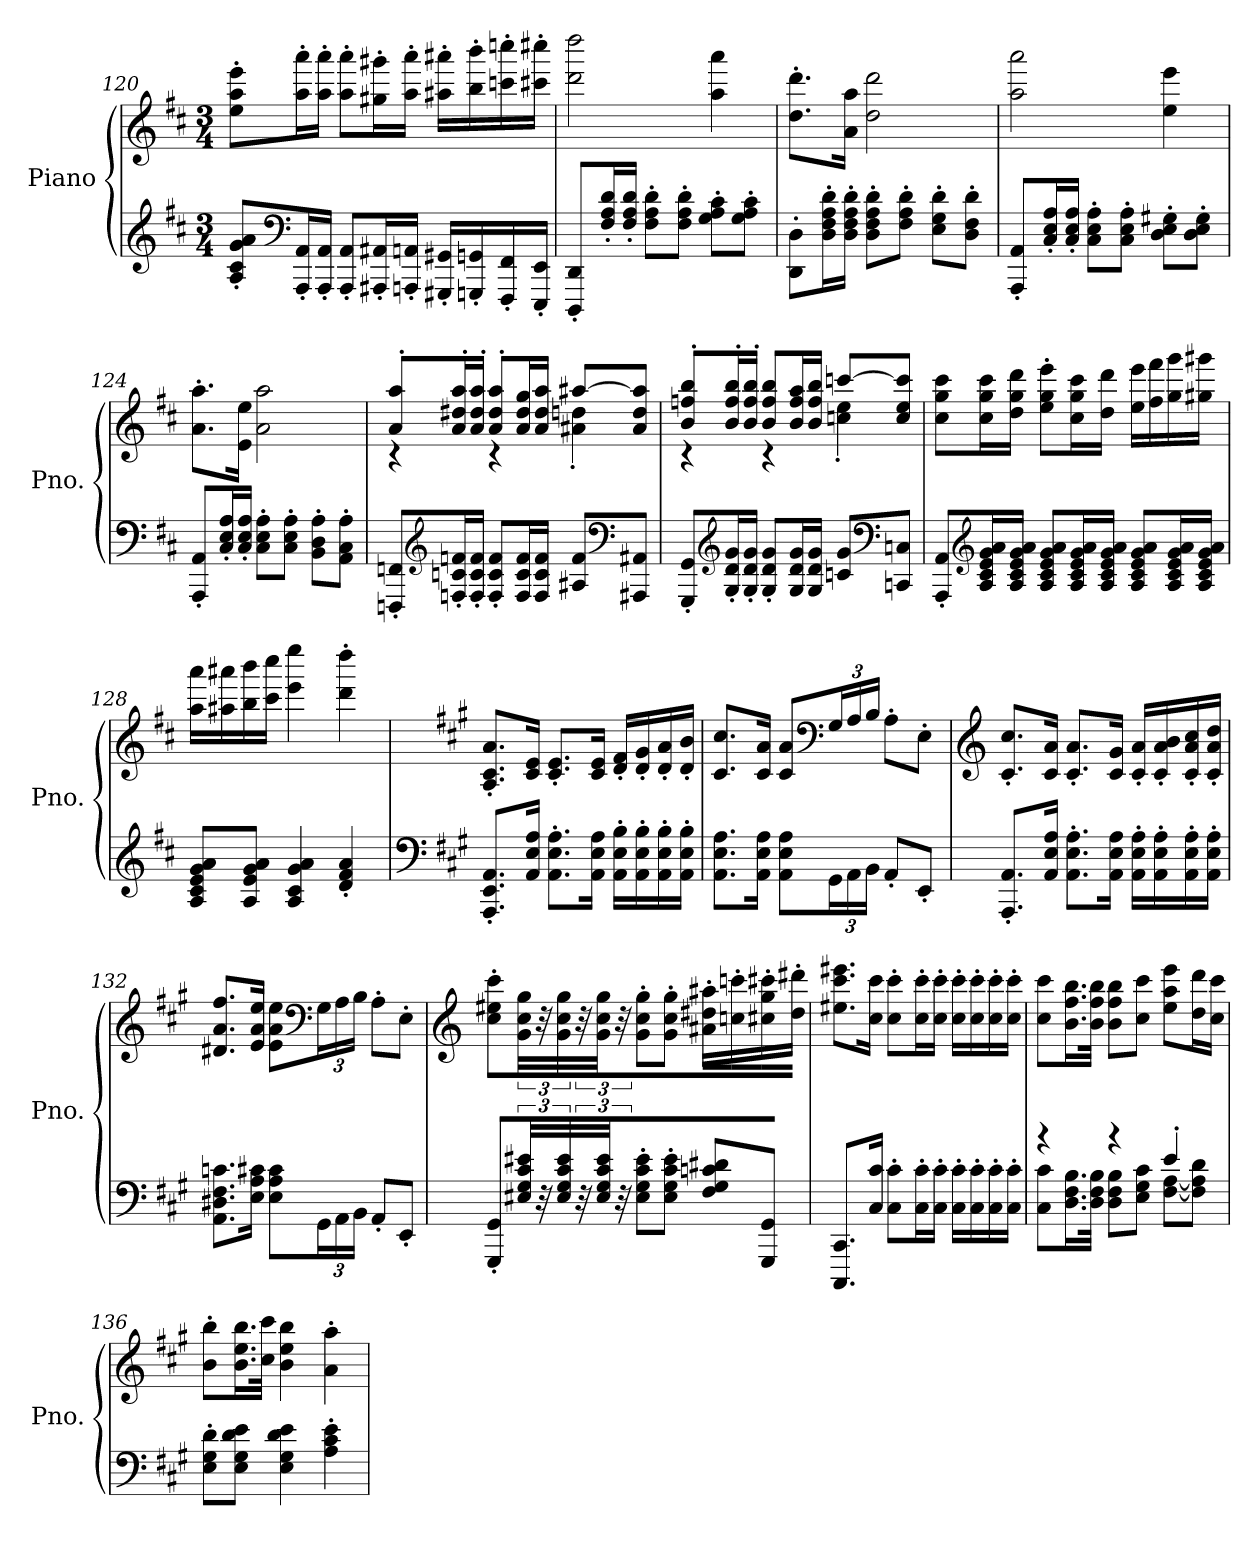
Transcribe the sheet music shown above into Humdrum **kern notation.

**kern	**kern
*part1	*part1
*staff2	*staff1
*I"Piano	*
*I'Pno.	*
!!LO:LB:g=z
*clefG2	*clefG2
*k[f#c#]	*k[f#c#]
*M3/4	*M3/4
=120	=120
8A/' 8c#/' 8g/' 8a/'L	8ee\' 8aa\' 8eee\'L
*clefF4	*
16AAA/' 16AA/'L	16aa\' 16aaa\'L
16AAA/' 16AA/'JJ	16aa\' 16aaa\'JJ
8AAA/' 8AA/'L	8aa\' 8aaa\'L
16AAA#X/' 16AA#X/'L	16gg#X\' 16ggg#X\'L
16AAAn/' 16AAn/'JJ	16aa\' 16aaa\'JJ
16GGG#X/' 16GG#X/'LL	16aa#X\' 16aaa#X\'LL
16GGGn/' 16GGn/'	16bb\' 16bbb\'
16FFF#/' 16FF#/'	16cccn\' 16ccccn\'
16EEE/' 16EE/'JJ	16ccc#X\' 16cccc#X\'JJ
=121	=121
8DDD/' 8DD/'L	2ddd\ 2dddd\
16F#/' 16A/' 16d/'L	.
16F#/' 16A/' 16d/'JJ	.
8F#\' 8A\' 8d\'L	.
8F#\' 8A\' 8d\'J	.
8G\' 8A\' 8c#\'L	4aa\ 4aaa\
8G\' 8A\' 8c#\'J	.
=122	=122
8DD\' 8D\'L	8.dd\' 8.ddd\'L
16D\' 16F#\' 16A\' 16d\'L	.
16D\' 16F#\' 16A\' 16d\'JJ	16a\ 16aa\Jk
8D\' 8F#\' 8A\' 8d\'L	2dd\ 2ddd\
8F#\' 8A\' 8d\'J	.
8E\' 8G\' 8d\'L	.
8D\' 8F#\' 8d\'J	.
!!LO:PB:g=z
=123	=123
8AAA/' 8AA/'L	2aa\ 2aaa\
16C#/' 16E/' 16A/'L	.
16C#/' 16E/' 16A/'JJ	.
8C#\' 8E\' 8A\'L	.
8C#\' 8E\' 8A\'J	.
8D\' 8E\' 8G#X\'L	4ee\ 4eee\
8D\' 8E\' 8G#\'J	.
=124	=124
8AAA/' 8AA/'L	8.a\' 8.aa\'L
16C#/' 16E/' 16A/'L	.
16C#/' 16E/' 16A/'JJ	16e\ 16ee\Jk
8C#\' 8E\' 8A\'L	2a\ 2aa\
8C#\' 8E\' 8A\'J	.
8BB\' 8D\' 8A\'L	.
8AA\' 8C#\' 8A\'J	.
=125	=125
*	*^
8FFFn/' 8FFn/'L	8a/' 8aa/'L	4r
*clefG2	*	*
16Fn/' 16cn/' 16fn/'L	16a/' 16dd#X/' 16aa/'L	.
16F/' 16c/' 16f/'JJ	16a/' 16dd#/' 16aa/'JJ	.
8F/' 8c/' 8f/'L	8a/' 8dd#/' 8aa/'L	4r
16F/ 16c/ 16f/L	16a/ 16dd#/ 16gg/L	.
16F/ 16c/ 16f/JJ	16a/ 16dd#/ 16aa/JJ	.
8A#X/ 8f/L	[8aa#X/L	4a#X\' 4ddn\'
*clefF4	*	*
8AAA#X/ 8AA#X/J	8a#/ 8dd/ 8aa#/]J	.
!!LO:LB:g=z	!!
=126	=126	=126
8GGG/' 8GG/'L	8b/' 8ffn/' 8bb/'L	4r
*clefG2	*	*
16G/' 16d/' 16g/'L	16b/' 16ff/' 16bb/'L	.
16G/' 16d/' 16g/'JJ	16b/' 16ff/' 16bb/'JJ	.
8G/' 8d/' 8g/'L	8b/ 8ff/ 8bb/L	4r
16G/ 16d/ 16g/L	16b/ 16ff/ 16aa/L	.
16G/ 16d/ 16g/JJ	16b/ 16ff/ 16bb/JJ	.
8cn/ 8g/L	[8cccn/L	4ccn\' 4ee\'
*clefF4	*	*
8CCn/ 8Cn/J	8cc/ 8ee/ 8ccc/]J	.
*	*v	*v
=127	=127
8AAA/' 8AA/'L	8cc#\ 8gg\ 8ccc#\L
*clefG2	*
16A/ 16c#/ 16e/ 16g/ 16a/L	16cc#\ 16gg\ 16ccc#\L
16A/ 16c#/ 16e/ 16g/ 16a/JJ	16dd\ 16gg\ 16ddd\JJ
8A/ 8c#/ 8e/ 8g/ 8a/L	8ee\' 8gg\' 8eee\'L
16A/ 16c#/ 16e/ 16g/ 16a/L	16cc#\ 16gg\ 16ccc#\L
16A/ 16c#/ 16e/ 16g/ 16a/JJ	16dd\ 16ddd\JJ
8A/ 8c#/ 8e/ 8g/ 8a/L	16ee\ 16eee\LL
.	16ff#\ 16fff#\
16A/ 16c#/ 16e/ 16g/ 16a/L	16gg\ 16ggg\
16A/ 16c#/ 16e/ 16g/ 16a/JJ	16gg#X\ 16ggg#X\JJ
!!LO:LB:g=z
=128	=128
8A/ 8c#/ 8e/ 8g/ 8a/L	16aa\ 16aaa\LL
.	16aa#X\ 16aaa#X\
8A/ 8e/ 8g/ 8a/J	16bb\ 16bbb\
.	16ccc#\ 16cccc#\JJ
4A/ 4c#/ 4g/ 4a/	4eee\ 4eeee\
4d/' 4f#/' 4a/'	4ddd\' 4dddd\'
=129	=129
*clefF4	*
*k[f#c#g#]	*k[f#c#g#]
8.AAA/' 8.EE/' 8.AA/'L	8.A/' 8.c#/' 8.a/'L
16AA/ 16E/ 16A/Jk	16c#/ 16e/Jk
8.AA\' 8.E\' 8.A\'L	8.c#/' 8.e/'L
16AA\ 16E\ 16A\Jk	16c#/ 16e/Jk
16AA\' 16E\' 16B\'LL	16d/' 16f#/'LL
16AA\' 16E\' 16B\'	16d/' 16g#/'
16AA\' 16E\' 16B\'	16d/' 16a/'
16AA\' 16E\' 16B\'JJ	16d/' 16b/'JJ
=130	=130
8.AA\ 8.E\ 8.A\L	8.c#/ 8.cc#/L
16AA\ 16E\ 16A\Jk	16c#/ 16a/Jk
8AA\ 8E\ 8A\L	8c#/ 8a/L
*	*clefF4
*Xbrackettup	*Xbrackettup
24GG#\L	24G#/L
24AA\	24A/
24BB\JJ	24B/JJ
8AA'/L	8A'\L
8EE'/J	8E'\J
!!LO:LB:g=z
=131	=131
*	*clefG2
8.AAA/' 8.AA/'L	8.c#/' 8.cc#/'L
16AA/ 16E/ 16A/Jk	16c#/ 16a/Jk
8.AA\' 8.E\' 8.A\'L	8.c#/' 8.a/'L
16AA\ 16E\ 16A\Jk	16c#/ 16g#/Jk
16AA\' 16E\' 16A\'LL	16c#/' 16a/'LL
16AA\' 16E\' 16A\'	16c#/' 16a/' 16b/'
16AA\' 16E\' 16A\'	16c#/' 16a/' 16cc#/'
16AA\' 16E\' 16A\'JJ	16c#/' 16a/' 16dd/'JJ
=132	=132
8.AA\ 8.D#X\ 8.F#\ 8.cn\L	8.d#X/ 8.a/ 8.ff#/L
16E\ 16A\ 16c#X\Jk	16e/ 16a/ 16ee/Jk
8E\ 8A\ 8c#\L	8e\ 8a\ 8ee\L
*	*clefF4
24GG#\L	24G#\L
24AA\	24A\
24BB\JJ	24B\JJ
8AA'/L	8A'\L
8EE'/J	8E'\J
!!LO:LB:g=z
=133	=133
*	*clefG2
8GGG#/' 8GG#/'L	8cc#\' 8ee#X\' 8ccc#\'L
*brackettup	*brackettup
48E#X/ 48G#/ 48c#/ 48e#X/Jkk	48g#\ 48cc#\ 48gg#\Jkk
48r	48r
48E#\ 48G#\ 48c#\ 48e#\	48g#\ 48cc#\ 48gg#\
48r	48r
48E#\ 48G#\ 48c#\ 48e#\	48g#\ 48cc#\ 48gg#\
48r	48r
8E#\' 8G#\' 8c#\' 8e#\'L	8g#\' 8cc#\' 8gg#\'L
8E#\' 8G#\' 8c#\' 8e#\'J	8g#\' 8cc#\' 8gg#\'J
8F#/ 8G#/ 8cn/ 8d#X/L	16a#X\' 16dd#X\' 16aa#X\'LL
.	16ccn\' 16cccn\'
8GGG#/ 8GG#/J	16cc#X\' 16gg#\' 16ccc#X\'
.	16dd#\' 16ddd#X\'JJ
=134	=134
8.CCC#/ 8.CC#/L	8.ee#X\ 8.ccc#\ 8.eee#X\L
16C#/ 16c#/Jk	16cc#\ 16ccc#\Jk
8C#\' 8c#\'L	8cc#\' 8ccc#\'L
16C#\' 16c#\'L	16cc#\' 16ccc#\'L
16C#\' 16c#\'JJ	16cc#\' 16ccc#\'JJ
16C#\' 16c#\'LL	16cc#\' 16ccc#\'LL
16C#\' 16c#\'	16cc#\' 16ccc#\'
16C#\' 16c#\'	16cc#\' 16ccc#\'
16C#\' 16c#\'JJ	16cc#\' 16ccc#\'JJ
!!LO:LB:g=z
=135	=135
*^	*
4r	8C#\ 8c#\L	8cc#\ 8ccc#\L
.	16.D\ 16.F#\ 16.B\L	16.b\ 16.ff#\ 16.bb\L
.	32D\ 32F#\ 32B\JJk	32b\ 32ff#\ 32bb\JJk
4r	8D\ 8F#\ 8B\L	8b\ 8ff#\ 8bb\L
.	8E\ 8G#\ 8c#\J	8cc#\ 8ccc#\J
4e'/	[8F#\ [8A\L	8ee\ 8aa\ 8eee\L
.	8F#\] 8A\] 8d\J	16dd\ 16ddd\L
.	.	16cc#\ 16ccc#\JJ
*v	*v	*
=136	=136
8E\' 8G#\' 8d\'L	8b\' 8bb\'L
8E\ 8G#\ 8d\ 8e\J	16.b\ 16.ee\ 16.bb\L
.	32cc#\ 32ccc#\JJk
4E\ 4G#\ 4d\ 4e\	4b\ 4ee\ 4bb\
4A\' 4c#\' 4e\'	4a\' 4aa\'
=	=
*-	*-
